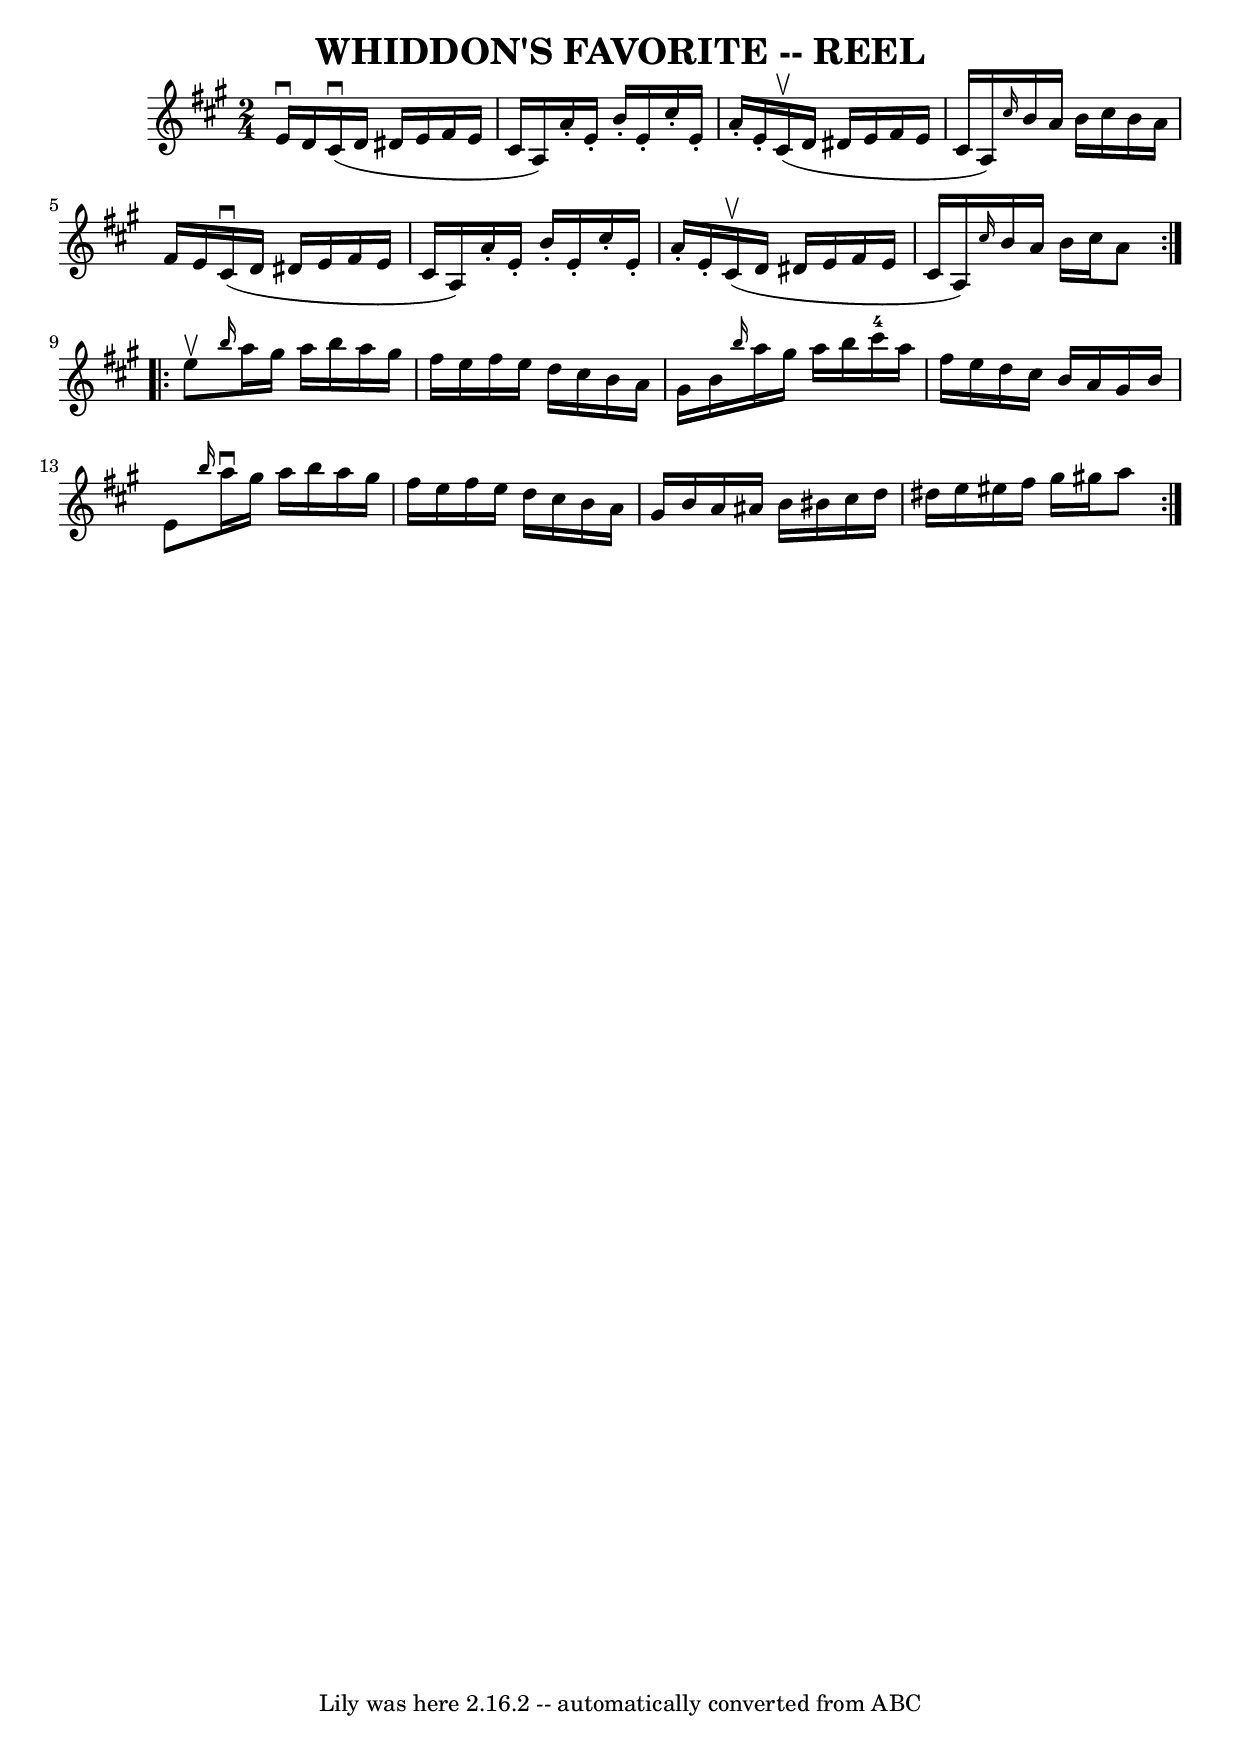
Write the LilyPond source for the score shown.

\version "2.16.2"
\include "Mammoth.ily"
\header {
  %% book = "Ryan's Mammoth Collection of Fiddle Tunes"
  crossRefNumber = "1"
  footnotes = ""
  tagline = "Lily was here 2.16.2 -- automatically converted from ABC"
  title = "WHIDDON'S FAVORITE -- REEL"

}
voicedefault =  {



  \repeat volta 2 {

    \time 2/4 
    \key a \major
 e'16^\downbow d'16    |
    cis'16 
    (^\downbow d'16 dis'16 e'16 fis'16 e'16 cis'16 a16)   
    |
    a'16 -. e'16 -. b'16 -. e'16 -. cis''16 -. e'16 -. a'16 
    -. e'16 -.   |
    cis'16 (^\upbow d'16 dis'16 e'16 fis'16  
    e'16 cis'16 a16)   |
    \grace { cis''16  
	   } b'16 a'16    
    b'16 cis''16 b'16 a'16 fis'16 e'16    |
    cis'16 
    (^\downbow d'16 dis'16 e'16 fis'16 e'16 cis'16 a16)   
    |
    a'16 -. e'16 -. b'16 -. e'16 -. cis''16 -. e'16 -. a'16 
    -. e'16 -.   |
    cis'16 (^\upbow d'16 dis'16 e'16 fis'16  
    e'16 cis'16 a16)   |
    \grace { cis''16  
	   } b'16 a'16    
    b'16 cis''16 a'8    
  }     
  \repeat volta 2 {
    e''8^\upbow   |
    
    \grace { b''16  
	   } a''16 gis''16 a''16 b''16 a''16 gis''16   
    fis''16 e''16    |
    fis''16 e''16 d''16 cis''16 b'16    
    a'16 gis'16 b'16    |
    \grace { b''16  
	   } a''16 gis''16    
    a''16 b''16 cis'''16-4 a''16 fis''16 e''16    |
    
    d''16 cis''16 b'16 a'16 gis'16 b'16 e'8    |
    
    \grace { b''16  
	   } a''16^\downbow gis''16 a''16 b''16 a''16    
    gis''16 fis''16 e''16    |
    fis''16 e''16 d''16 cis''16  
    b'16 a'16 gis'16 b'16    |
    a'16 ais'16 b'16 bis'16 
    cis''16 d''16 dis''16 e''16    |
    eis''16 fis''16    
    gis''16 gis''!16 a''8    
  }   

}

\score{
  <<

    \context Staff="default"
    {
      \voicedefault 
      
    }

  >>
  \layout {
    
  }
  \midi {
  }

}
